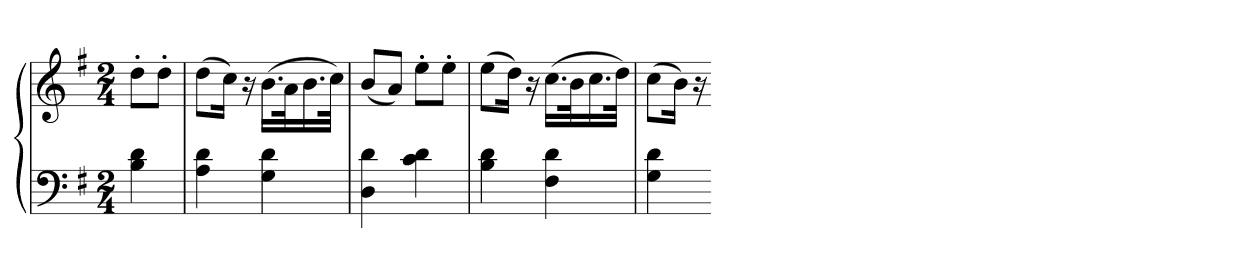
**kern	**kern
*part1	*part1
*staff2	*staff1
*clefF4	*clefG2
*k[f#]	*k[f#]
*G:	*G:
*M2/4	*M2/4
=	=
4B 4d	8dd'L
.	8dd'J
=	=
4A 4d	(8ddL
.	16ccJk)
.	16r
4G 4d	(16.bLL
.	32aK
.	16.b
.	32ccJJk)
=	=
4D 4d	(8bL
.	8aJ)
4c 4d	8ee'L
.	8ee'J
=	=
4B 4d	(8eeL
.	16ddJk)
.	16r
4F# 4d	(16.ccLL
.	32bK
.	16.cc
.	32ddJJk)
=	=
4G 4d	(8ccL
.	16bJk)
.	16r
=-	=-
*-	*-
